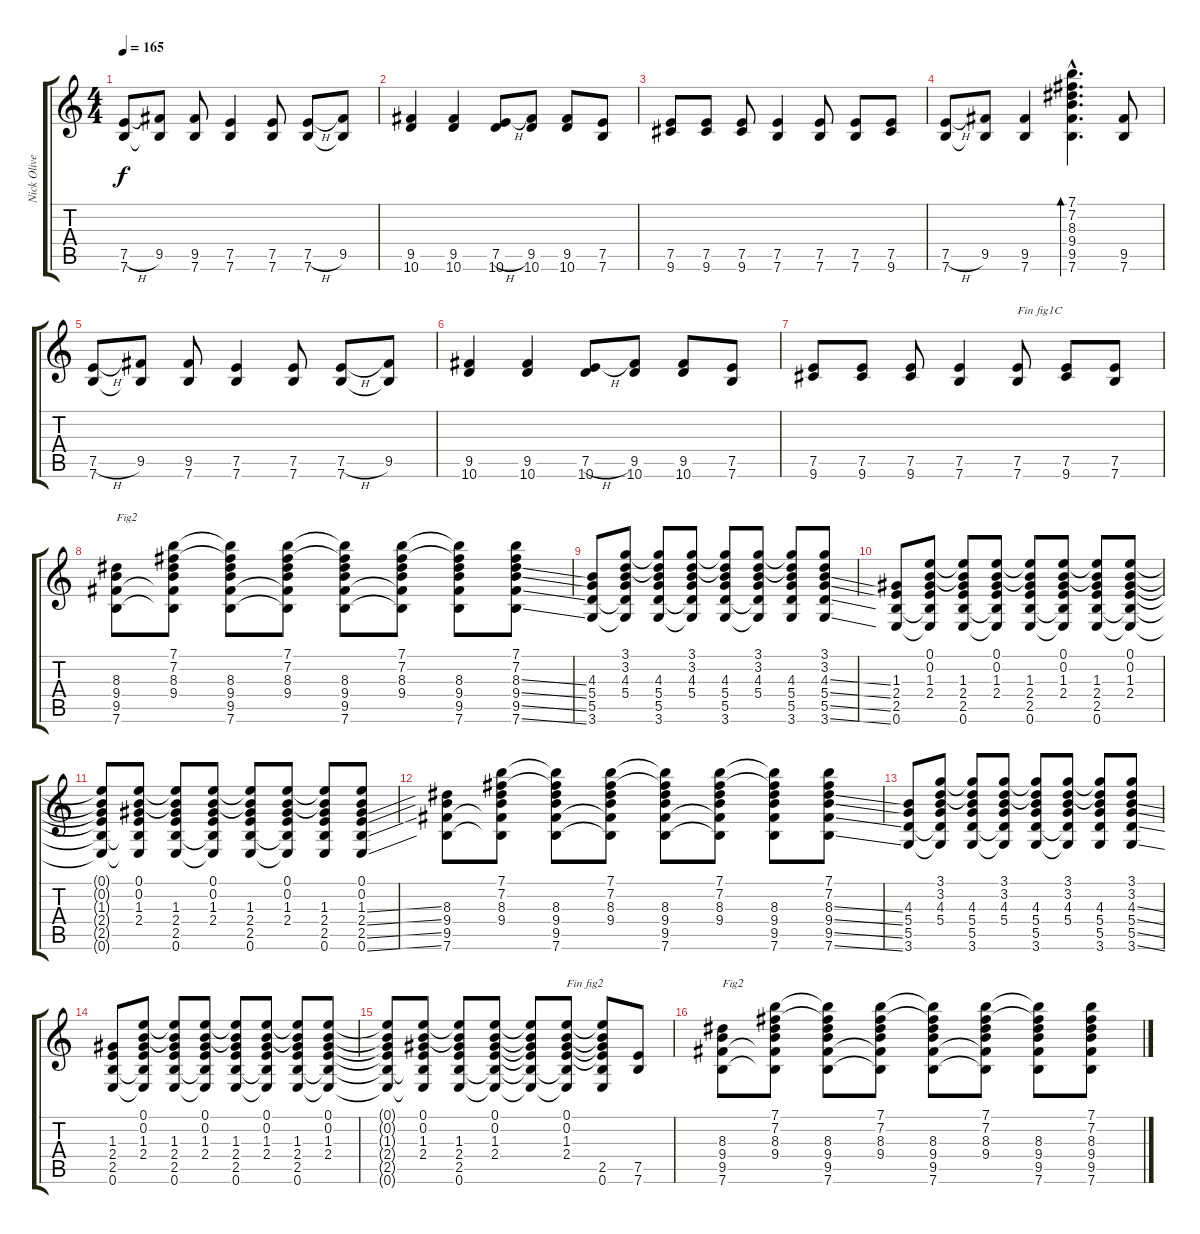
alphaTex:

\track ("Nick Oliveri" "Nick Olive") {instrument acousticguitarnylon}
\staff {score tabs}
\tuning (E4 B3 G3 D3 A2 E2) {hide}
\ts (4 4)
\tempo 165
\clef g2
\ks c
(7.5{h} 7.6).8{dy f} (9.5 7.6{t}).8 (9.5 7.6).8 (7.5 7.6).4 (7.5 7.6).8 (7.5{h} 7.6).8 (9.5 7.6{t}).8 |
(9.5 10.6).4 (9.5 10.6).4 (7.5{h} 10.6).8 (9.5 10.6).8 (9.5 10.6).8 (7.5 7.6).8 |
(7.5 9.6).8 (7.5 9.6).8 (7.5 9.6).8 (7.5 7.6).4 (7.5 7.6).8 (7.5 7.6).8 (7.5 9.6).8 |
(7.5{h} 7.6).8 (9.5 7.6{t}).8 (9.5 7.6).4 (7.1{hac} 7.2{hac} 8.3{hac} 9.4{hac} 9.5{hac} 7.6{hac}).4{d bd 120} (9.5 7.6).8 |
(7.5{h} 7.6).8 (9.5 7.6{t}).8 (9.5 7.6).8 (7.5 7.6).4 (7.5 7.6).8 (7.5{h} 7.6).8 (9.5 7.6{t}).8 |
(9.5 10.6).4 (9.5 10.6).4 (7.5{h} 10.6).8 (9.5 10.6).8 (9.5 10.6).8 (7.5 7.6).8 |
(7.5 9.6).8 (7.5 9.6).8 (7.5 9.6).8 (7.5 7.6).4 (7.5 7.6).8{txt "Fin fig1C"} (7.5 9.6).8 (7.5 7.6).8 |
(8.3 9.4 9.5 7.6).8{txt "Fig2"} (7.1 7.2 8.3 9.4 9.5{t} 7.6{t}).8 (7.1{t} 7.2{t} 8.3 9.4 9.5 7.6).8 (7.1 7.2 8.3 9.4 9.5{t} 7.6{t}).8 (7.1{t} 7.2{t} 8.3 9.4 9.5 7.6).8 (7.1 7.2 8.3 9.4 9.5{t} 7.6{t}).8 (7.1{t} 7.2{t} 8.3 9.4 9.5 7.6).8 (7.1 7.2 8.3{ss} 9.4{ss} 9.5{ss} 7.6{ss}).8 |
(4.3 5.4 5.5 3.6).8 (3.1 3.2 4.3 5.4 5.5{t} 3.6{t}).8 (3.1{t} 3.2{t} 4.3 5.4 5.5 3.6).8 (3.1 3.2 4.3 5.4 5.5{t} 3.6{t}).8 (3.1{t} 3.2{t} 4.3 5.4 5.5 3.6).8 (3.1 3.2 4.3 5.4 5.5{t} 3.6{t}).8 (3.1{t} 3.2{t} 4.3 5.4 5.5 3.6).8 (3.1 3.2 4.3{ss} 5.4{ss} 5.5{ss} 3.6{ss}).8 |
(1.3 2.4 2.5 0.6).8 (0.1 0.2 1.3 2.4 2.5{t} 0.6{t}).8 (0.1{t} 0.2{t} 1.3 2.4 2.5 0.6).8 (0.1 0.2 1.3 2.4 2.5{t} 0.6{t}).8 (0.1{t} 0.2{t} 1.3 2.4 2.5 0.6).8 (0.1 0.2 1.3 2.4 2.5{t} 0.6{t}).8 (0.1{t} 0.2{t} 1.3 2.4 2.5 0.6).8 (0.1 0.2 1.3 2.4 2.5{t} 0.6{t}).8 |
(0.1{t} 0.2{t} 1.3{t} 2.4{t} 2.5{t} 0.6{t}).8 (0.1 0.2 1.3 2.4 2.5{t} 0.6{t}).8 (0.1{t} 0.2{t} 1.3 2.4 2.5 0.6).8 (0.1 0.2 1.3 2.4 2.5{t} 0.6{t}).8 (0.1{t} 0.2{t} 1.3 2.4 2.5 0.6).8 (0.1 0.2 1.3 2.4 2.5{t} 0.6{t}).8 (0.1{t} 0.2{t} 1.3 2.4 2.5 0.6).8 (0.1 0.2 1.3{ss} 2.4{ss} 2.5{ss} 0.6{ss}).8 |
(8.3 9.4 9.5 7.6).8 (7.1 7.2 8.3 9.4 9.5{t} 7.6{t}).8 (7.1{t} 7.2{t} 8.3 9.4 9.5 7.6).8 (7.1 7.2 8.3 9.4 9.5{t} 7.6{t}).8 (7.1{t} 7.2{t} 8.3 9.4 9.5 7.6).8 (7.1 7.2 8.3 9.4 9.5{t} 7.6{t}).8 (7.1{t} 7.2{t} 8.3 9.4 9.5 7.6).8 (7.1 7.2 8.3{ss} 9.4{ss} 9.5{ss} 7.6{ss}).8 |
(4.3 5.4 5.5 3.6).8 (3.1 3.2 4.3 5.4 5.5{t} 3.6{t}).8 (3.1{t} 3.2{t} 4.3 5.4 5.5 3.6).8 (3.1 3.2 4.3 5.4 5.5{t} 3.6{t}).8 (3.1{t} 3.2{t} 4.3 5.4 5.5 3.6).8 (3.1 3.2 4.3 5.4 5.5{t} 3.6{t}).8 (3.1{t} 3.2{t} 4.3 5.4 5.5 3.6).8 (3.1 3.2 4.3{ss} 5.4{ss} 5.5{ss} 3.6{ss}).8 |
(1.3 2.4 2.5 0.6).8 (0.1 0.2 1.3 2.4 2.5{t} 0.6{t}).8 (0.1{t} 0.2{t} 1.3 2.4 2.5 0.6).8 (0.1 0.2 1.3 2.4 2.5{t} 0.6{t}).8 (0.1{t} 0.2{t} 1.3 2.4 2.5 0.6).8 (0.1 0.2 1.3 2.4 2.5{t} 0.6{t}).8 (0.1{t} 0.2{t} 1.3 2.4 2.5 0.6).8 (0.1 0.2 1.3 2.4 2.5{t} 0.6{t}).8 |
(0.1{t} 0.2{t} 1.3{t} 2.4{t} 2.5{t} 0.6{t}).8 (0.1 0.2 1.3 2.4 2.5{t} 0.6{t}).8 (0.1{t} 0.2{t} 1.3 2.4 2.5 0.6).8 (0.1 0.2 1.3 2.4 2.5{t} 0.6{t}).8 (0.1{t} 0.2{t} 1.3{t} 2.4{t} 2.5{t} 0.6{t}).8 (0.1 0.2 1.3 2.4 2.5{t} 0.6{t}).8{txt "Fin fig2"} (0.1{t} 0.2{t} 1.3{t} 2.4{t} 2.5 0.6).8 (7.5 7.6).8 |
(8.3 9.4 9.5 7.6).8{txt "Fig2"} (7.1 7.2 8.3 9.4 9.5{t} 7.6{t}).8 (7.1{t} 7.2{t} 8.3 9.4 9.5 7.6).8 (7.1 7.2 8.3 9.4 9.5{t} 7.6{t}).8 (7.1{t} 7.2{t} 8.3 9.4 9.5 7.6).8 (7.1 7.2 8.3 9.4 9.5{t} 7.6{t}).8 (7.1{t} 7.2{t} 8.3 9.4 9.5 7.6).8 (7.1 7.2 8.3{ss} 9.4{ss} 9.5{ss} 7.6{ss}).8
